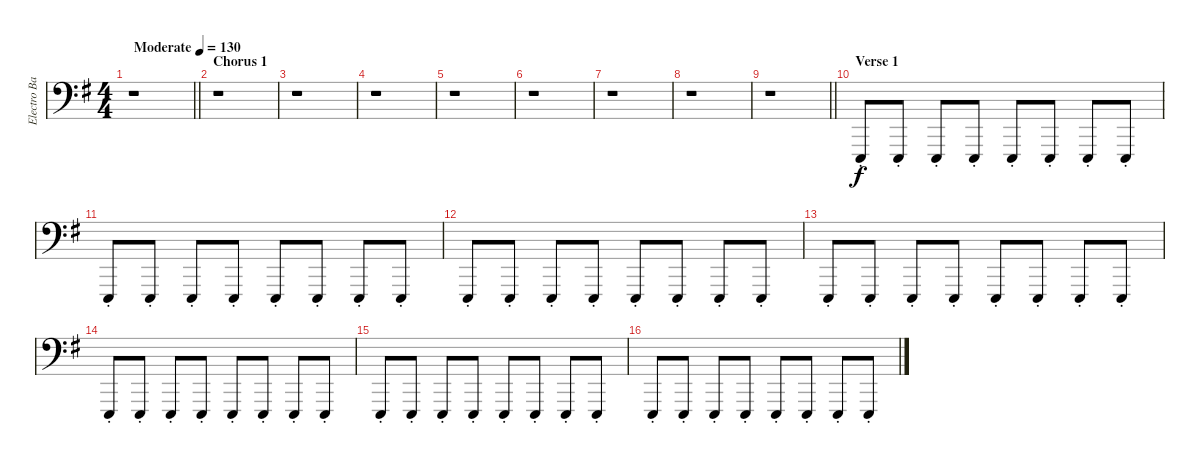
\track ("Electro Bass Synth" "Electro Ba") {instrument lead8bassandlead}
\staff {score}
\tuning (G2 D2 A1 E1 B0) {hide}
\ts (4 4)
\tempo (130 "Moderate")
\clef f4
\barLineRight lightlight
\ks eminor
r.1{dy f instrument lead8bassandlead} |
\section ("" "Chorus 1")
r.1 |
r.1 |
r.1 |
r.1 |
r.1 |
r.1 |
r.1 |
\barLineRight lightlight
r.1 |
\section ("" "Verse 1")
0.4{st}.8 0.4{st}.8 0.4{st}.8 0.4{st}.8 0.4{st}.8 0.4{st}.8 0.4{st}.8 0.4{st}.8 |
0.4{st}.8 0.4{st}.8 0.4{st}.8 0.4{st}.8 0.4{st}.8 0.4{st}.8 0.4{st}.8 0.4{st}.8 |
0.4{st}.8 0.4{st}.8 0.4{st}.8 0.4{st}.8 0.4{st}.8 0.4{st}.8 0.4{st}.8 0.4{st}.8 |
0.4{st}.8 0.4{st}.8 0.4{st}.8 0.4{st}.8 0.4{st}.8 0.4{st}.8 0.4{st}.8 0.4{st}.8 |
0.4{st}.8 0.4{st}.8 0.4{st}.8 0.4{st}.8 0.4{st}.8 0.4{st}.8 0.4{st}.8 0.4{st}.8 |
0.4{st}.8 0.4{st}.8 0.4{st}.8 0.4{st}.8 0.4{st}.8 0.4{st}.8 0.4{st}.8 0.4{st}.8 |
0.4{st}.8 0.4{st}.8 0.4{st}.8 0.4{st}.8 0.4{st}.8 0.4{st}.8 0.4{st}.8 0.4{st}.8
